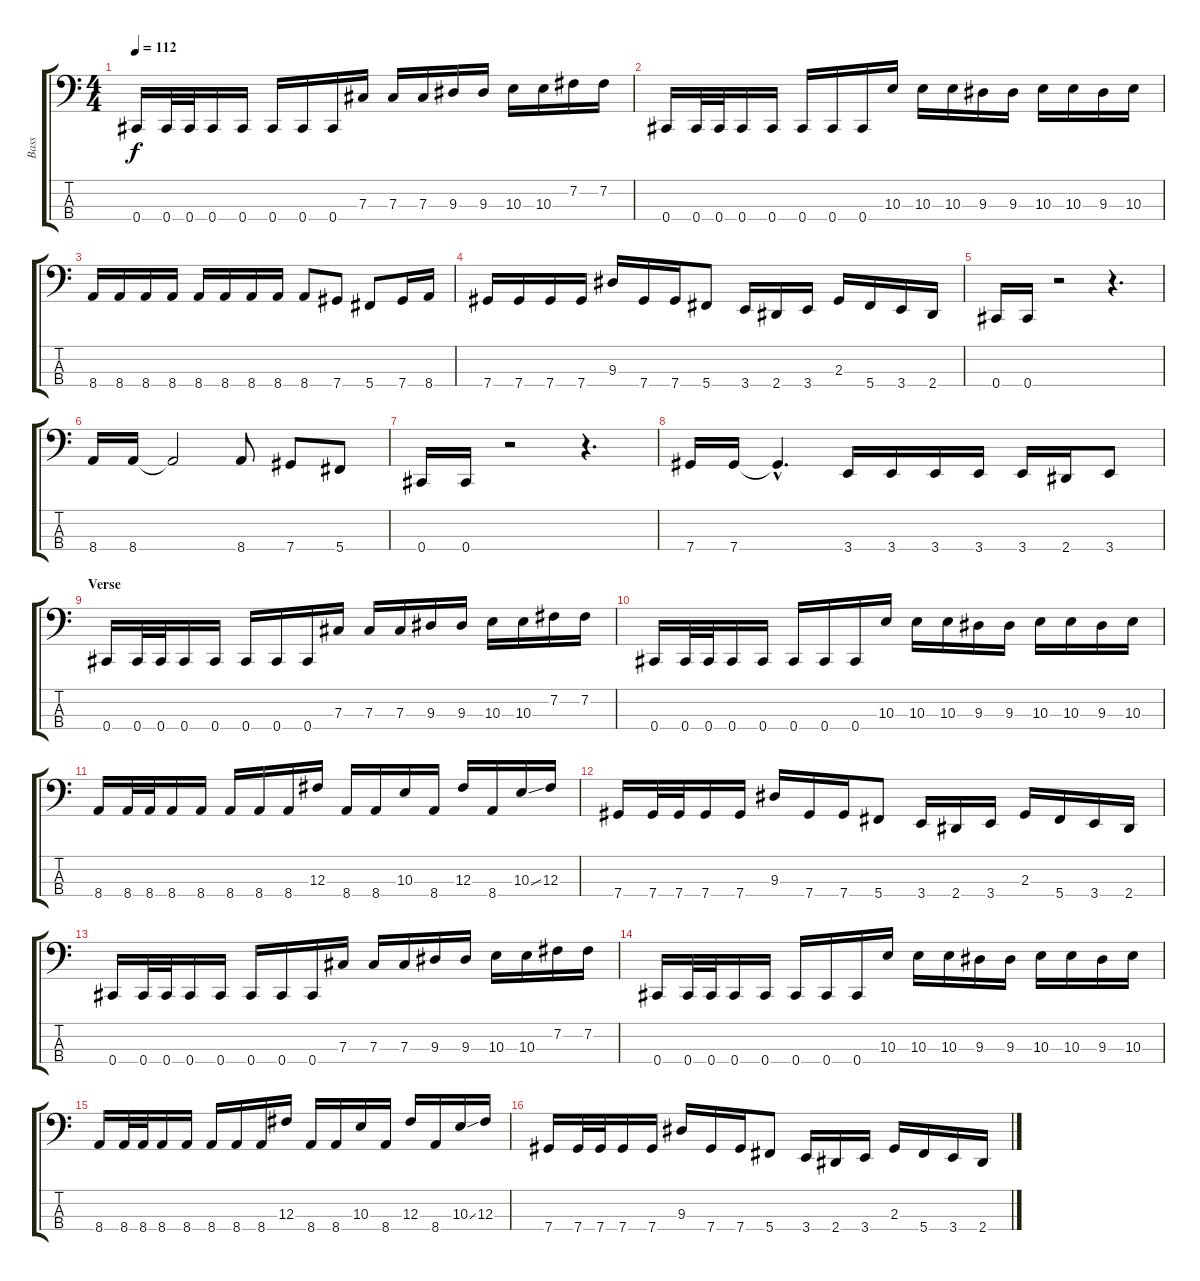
\track ("Bass" "Bass") {instrument electricbassfinger}
\staff {score tabs}
\tuning (E2 B1 Gb1 Db1) {hide}
\ts (4 4)
\section ("" "")
\tempo 112
\clef f4
\ks c
0.4.16{dy f} 0.4.32 0.4.32 0.4.16 0.4.16 0.4.16 0.4.16 0.4.16 7.3.16 7.3.16 7.3.16 9.3.16 9.3.16 10.3.16 10.3.16 7.2.16 7.2.16 |
0.4.16 0.4.32 0.4.32 0.4.16 0.4.16 0.4.16 0.4.16 0.4.16 10.3.16 10.3.16 10.3.16 9.3.16 9.3.16 10.3.16 10.3.16 9.3.16 10.3.16 |
8.4.16 8.4.16 8.4.16 8.4.16 8.4.16 8.4.16 8.4.16 8.4.16 8.4.8 7.4.8 5.4.8 7.4.16 8.4.16 |
7.4.16 7.4.16 7.4.16 7.4.16 9.3.16 7.4.16 7.4.16 5.4.8 3.4.16 2.4.16 3.4.16 2.3.16 5.4.16 3.4.16 2.4.16 |
\section ("" "")
0.4.16 0.4.16 r.2 r.4{d} |
8.4.16 8.4.16 8.4{t}.2 8.4.8 7.4.8 5.4.8 |
0.4.16 0.4.16 r.2 r.4{d} |
7.4.16 7.4.16 7.4{hac t}.4{d} 3.4.16 3.4.16 3.4.16 3.4.16 3.4.16 2.4.16 3.4.8 |
\section ("" "Verse")
0.4.16 0.4.32 0.4.32 0.4.16 0.4.16 0.4.16 0.4.16 0.4.16 7.3.16 7.3.16 7.3.16 9.3.16 9.3.16 10.3.16 10.3.16 7.2.16 7.2.16 |
0.4.16 0.4.32 0.4.32 0.4.16 0.4.16 0.4.16 0.4.16 0.4.16 10.3.16 10.3.16 10.3.16 9.3.16 9.3.16 10.3.16 10.3.16 9.3.16 10.3.16 |
8.4.16 8.4.32 8.4.32 8.4.16 8.4.16 8.4.16 8.4.16 8.4.16 12.3.16 8.4.16 8.4.16 10.3.16 8.4.16 12.3.16 8.4.16 10.3{ss}.16 12.3.16 |
7.4.16 7.4.32 7.4.32 7.4.16 7.4.16 9.3.16 7.4.16 7.4.16 5.4.8 3.4.16 2.4.16 3.4.16 2.3.16 5.4.16 3.4.16 2.4.16 |
0.4.16 0.4.32 0.4.32 0.4.16 0.4.16 0.4.16 0.4.16 0.4.16 7.3.16 7.3.16 7.3.16 9.3.16 9.3.16 10.3.16 10.3.16 7.2.16 7.2.16 |
0.4.16 0.4.32 0.4.32 0.4.16 0.4.16 0.4.16 0.4.16 0.4.16 10.3.16 10.3.16 10.3.16 9.3.16 9.3.16 10.3.16 10.3.16 9.3.16 10.3.16 |
8.4.16 8.4.32 8.4.32 8.4.16 8.4.16 8.4.16 8.4.16 8.4.16 12.3.16 8.4.16 8.4.16 10.3.16 8.4.16 12.3.16 8.4.16 10.3{ss}.16 12.3.16 |
7.4.16 7.4.32 7.4.32 7.4.16 7.4.16 9.3.16 7.4.16 7.4.16 5.4.8 3.4.16 2.4.16 3.4.16 2.3.16 5.4.16 3.4.16 2.4.16
